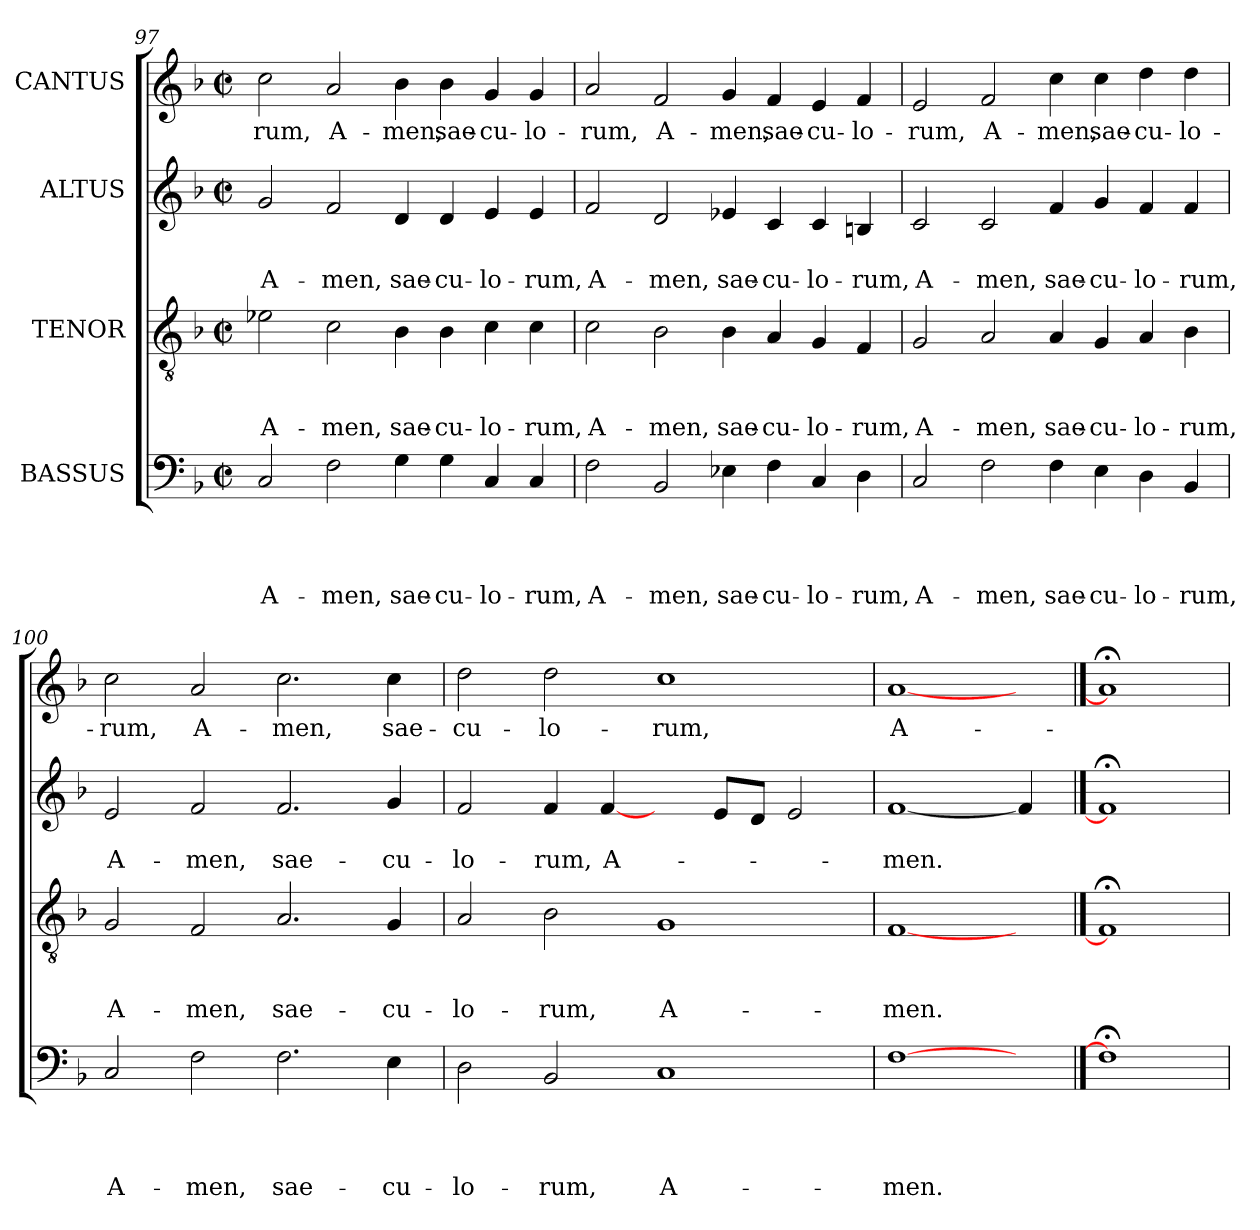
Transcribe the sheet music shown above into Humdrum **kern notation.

**kern	**text	**text	**text	**text	**kern	**text	**text	**text	**kern	**text	**text	**kern	**text
*part4	*part4	*part4	*part4	*part4	*part3	*part3	*part3	*part3	*part2	*part2	*part2	*part1	*part1
*staff4	*staff4	*staff4	*staff4	*staff4	*staff3	*staff3	*staff3	*staff3	*staff2	*staff2	*staff2	*staff1	*staff1
*I"BASSUS	*	*	*	*	*I"TENOR	*	*	*	*I"ALTUS	*	*	*I"CANTUS	*
*clefF4	*	*	*	*	*clefGv2	*	*	*	*clefG2	*	*	*clefG2	*
*k[b-]	*	*	*	*	*k[b-]	*	*	*	*k[b-]	*	*	*k[b-]	*
*F:	*	*	*	*	*F:	*	*	*	*F:	*	*	*F:	*
*M2/2	*	*	*	*	*M2/2	*	*	*	*M2/2	*	*	*M2/2	*
*met(c|)	*	*	*	*	*met(c|)	*	*	*	*met(c|)	*	*	*met(c|)	*
=97	=97	=97	=97	=97	=97	=97	=97	=97	=97	=97	=97	=97	=97
!	!	!	!	!LO:LY:b	!	!	!	!LO:LY:b	!	!	!LO:LY:b	!	!LO:LY:b
2C/	.	.	.	A-	2e-X\	.	.	A-	2g/	.	A-	2cc\	-rum,
!	!	!	!	!LO:LY:b	!	!	!	!LO:LY:b	!	!	!LO:LY:b	!	!LO:LY:b
2F\	.	.	.	-men,	2c\	.	.	-men,	2f/	.	-men,	2a/	A-
!	!	!	!	!LO:LY:b	!	!	!	!LO:LY:b	!	!	!LO:LY:b	!	!LO:LY:b
4G\	.	.	.	sae-	4B-\	.	.	sae-	4d/	.	sae-	4b-\	-men,
!	!	!	!	!LO:LY:b	!	!	!	!LO:LY:b	!	!	!LO:LY:b	!	!LO:LY:b
4G\	.	.	.	-cu-	4B-\	.	.	-cu-	4d/	.	-cu-	4b-\	sae-
!	!	!	!	!LO:LY:b	!	!	!	!LO:LY:b	!	!	!LO:LY:b	!	!LO:LY:b
4C/	.	.	.	-lo-	4c\	.	.	-lo-	4e/	.	-lo-	4g/	-cu-
!	!	!	!	!LO:LY:b	!	!	!	!LO:LY:b	!	!	!LO:LY:b	!	!LO:LY:b
4C/	.	.	.	-rum,	4c\	.	.	-rum,	4e/	.	-rum,	4g/	-lo-
=98	=98	=98	=98	=98	=98	=98	=98	=98	=98	=98	=98	=98	=98
!	!	!	!	!LO:LY:b	!	!	!	!LO:LY:b	!	!	!LO:LY:b	!	!LO:LY:b
2F\	.	.	.	A-	2c\	.	.	A-	2f/	.	A-	2a/	-rum,
!	!	!	!	!LO:LY:b	!	!	!	!LO:LY:b	!	!	!LO:LY:b	!	!LO:LY:b
2BB-/	.	.	.	-men,	2B-\	.	.	-men,	2d/	.	-men,	2f/	A-
!	!	!	!	!LO:LY:b	!	!	!	!LO:LY:b	!	!	!LO:LY:b	!	!LO:LY:b
4E-X\	.	.	.	sae-	4B-\	.	.	sae-	4e-X/	.	sae-	4g/	-men,
!	!	!	!	!LO:LY:b	!	!	!	!LO:LY:b	!	!	!LO:LY:b	!	!LO:LY:b
4F\	.	.	.	-cu-	4A/	.	.	-cu-	4c/	.	-cu-	4f/	sae-
!	!	!	!	!LO:LY:b	!	!	!	!LO:LY:b	!	!	!LO:LY:b	!	!LO:LY:b
4C/	.	.	.	-lo-	4G/	.	.	-lo-	4c/	.	-lo-	4e/	-cu-
!	!	!	!	!LO:LY:b	!	!	!	!LO:LY:b	!	!	!LO:LY:b	!	!LO:LY:b
4D\	.	.	.	-rum,	4F/	.	.	-rum,	4Bn/	.	-rum,	4f/	-lo-
!!LO:LB:g=z
=99	=99	=99	=99	=99	=99	=99	=99	=99	=99	=99	=99	=99	=99
!	!	!	!	!LO:LY:b	!	!	!	!LO:LY:b	!	!	!LO:LY:b	!	!LO:LY:b
2C/	.	.	.	A-	2G/	.	.	A-	2c/	.	A-	2e/	-rum,
!	!	!	!	!LO:LY:b	!	!	!	!LO:LY:b	!	!	!LO:LY:b	!	!LO:LY:b
2F\	.	.	.	-men,	2A/	.	.	-men,	2c/	.	-men,	2f/	A-
!	!	!	!	!LO:LY:b	!	!	!	!LO:LY:b	!	!	!LO:LY:b	!	!LO:LY:b
4F\	.	.	.	sae-	4A/	.	.	sae-	4f/	.	sae-	4cc\	-men,
!	!	!	!	!LO:LY:b	!	!	!	!LO:LY:b	!	!	!LO:LY:b	!	!LO:LY:b
4E\	.	.	.	-cu-	4G/	.	.	-cu-	4g/	.	-cu-	4cc\	sae-
!	!	!	!	!LO:LY:b	!	!	!	!LO:LY:b	!	!	!LO:LY:b	!	!LO:LY:b
4D\	.	.	.	-lo-	4A/	.	.	-lo-	4f/	.	-lo-	4dd\	-cu-
!	!	!	!	!LO:LY:b	!	!	!	!LO:LY:b	!	!	!LO:LY:b	!	!LO:LY:b
4BB-/	.	.	.	-rum,	4B-\	.	.	-rum,	4f/	.	-rum,	4dd\	-lo-
=100	=100	=100	=100	=100	=100	=100	=100	=100	=100	=100	=100	=100	=100
!	!	!	!	!LO:LY:b	!	!	!	!LO:LY:b	!	!	!LO:LY:b	!	!LO:LY:b
2C/	.	.	.	A-	2G/	.	.	A-	2e/	.	A-	2cc\	-rum,
!	!	!	!	!LO:LY:b	!	!	!	!LO:LY:b	!	!	!LO:LY:b	!	!LO:LY:b
2F\	.	.	.	-men,	2F/	.	.	-men,	2f/	.	-men,	2a/	A-
!	!	!	!	!LO:LY:b	!	!	!	!LO:LY:b	!	!	!LO:LY:b	!	!LO:LY:b
2.F\	.	.	.	sae-	2.A/	.	.	sae-	2.f/	.	sae-	2.cc\	-men,
!	!	!	!	!LO:LY:b	!	!	!	!LO:LY:b	!	!	!LO:LY:b	!	!LO:LY:b
4E\	.	.	.	-cu-	4G/	.	.	-cu-	4g/	.	-cu-	4cc\	sae-
=101	=101	=101	=101	=101	=101	=101	=101	=101	=101	=101	=101	=101	=101
!	!	!	!	!LO:LY:b	!	!	!	!LO:LY:b	!	!	!LO:LY:b	!	!LO:LY:b
2D\	.	.	.	-lo-	2A/	.	.	-lo-	2f/	.	-lo-	2dd\	-cu-
!	!	!	!	!LO:LY:b	!	!	!	!LO:LY:b	!	!	!LO:LY:b	!	!LO:LY:b
2BB-/	.	.	.	-rum,	2B-\	.	.	-rum,	4f/	.	-rum,	2dd\	-lo-
!	!	!	!	!	!	!	!	!	!	!	!LO:LY:b	!	!
.	.	.	.	.	.	.	.	.	[4f/	.	A-	.	.
!	!	!	!	!LO:LY:b	!	!	!	!LO:LY:b	!	!	!	!	!LO:LY:b
1C	.	.	.	A-	1G	.	.	A-	4ryy	.	.	1cc	-rum,
.	.	.	.	.	.	.	.	.	8e/L	.	.	.	.
.	.	.	.	.	.	.	.	.	8d/J	.	.	.	.
.	.	.	.	.	.	.	.	.	2e/	.	.	.	.
=102	=102	=102	=102	=102	=102	=102	=102	=102	=102	=102	=102	=102	=102
!	!	!	!	!LO:LY:b	!	!	!	!LO:LY:b	!	!	!LO:LY:b	!	!LO:LY:b
[1F	.	.	.	-men.	[1F	.	.	-men.	[1f	.	-men.	[1a	A-
4ryy	.	.	.	.	4ryy	.	.	.	4f/]	.	.	4ryy	.
==103	==103	==103	==103	==103	==103	==103	==103	==103	==103	==103	==103	==103	==103
1F;<]	.	.	.	.	1F;]	.	.	.	1f;]	.	.	1a;]	.
=	=	=	=	=	=	=	=	=	=	=	=	=	=
*-	*-	*-	*-	*-	*-	*-	*-	*-	*-	*-	*-	*-	*-
